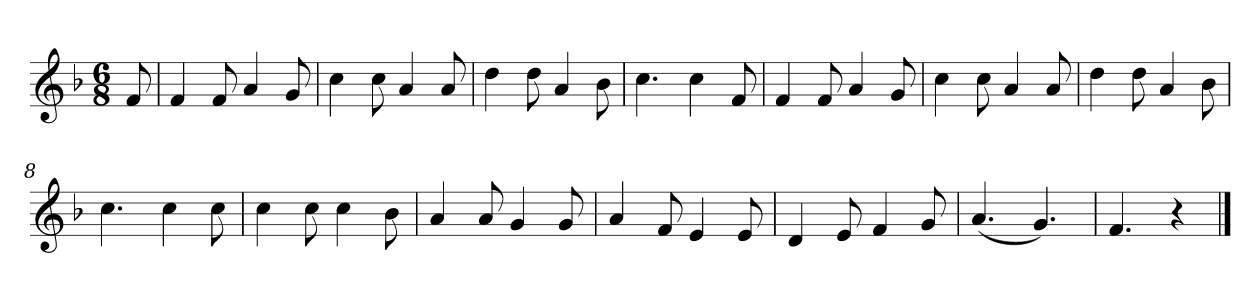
**kern
*part1
*staff1
*k[b-]
*M6/8
*MM120
=
8f
=1
4f
8f
4a
8g
=2
4cc
8cc
4a
8a
=3
4dd
8dd
4a
8b-
=4
4.cc
4cc
8f
=5
4f
8f
4a
8g
=6
4cc
8cc
4a
8a
=7
4dd
8dd
4a
8b-
=8
4.cc
4cc
8cc
=9
4cc
8cc
4cc
8b-
=10
4a
8a
4g
8g
=11
4a
8f
4e
8e
=12
4d
8e
4f
8g
=13
(4.a
4.g)
=14
4.f
4r
==
*-
